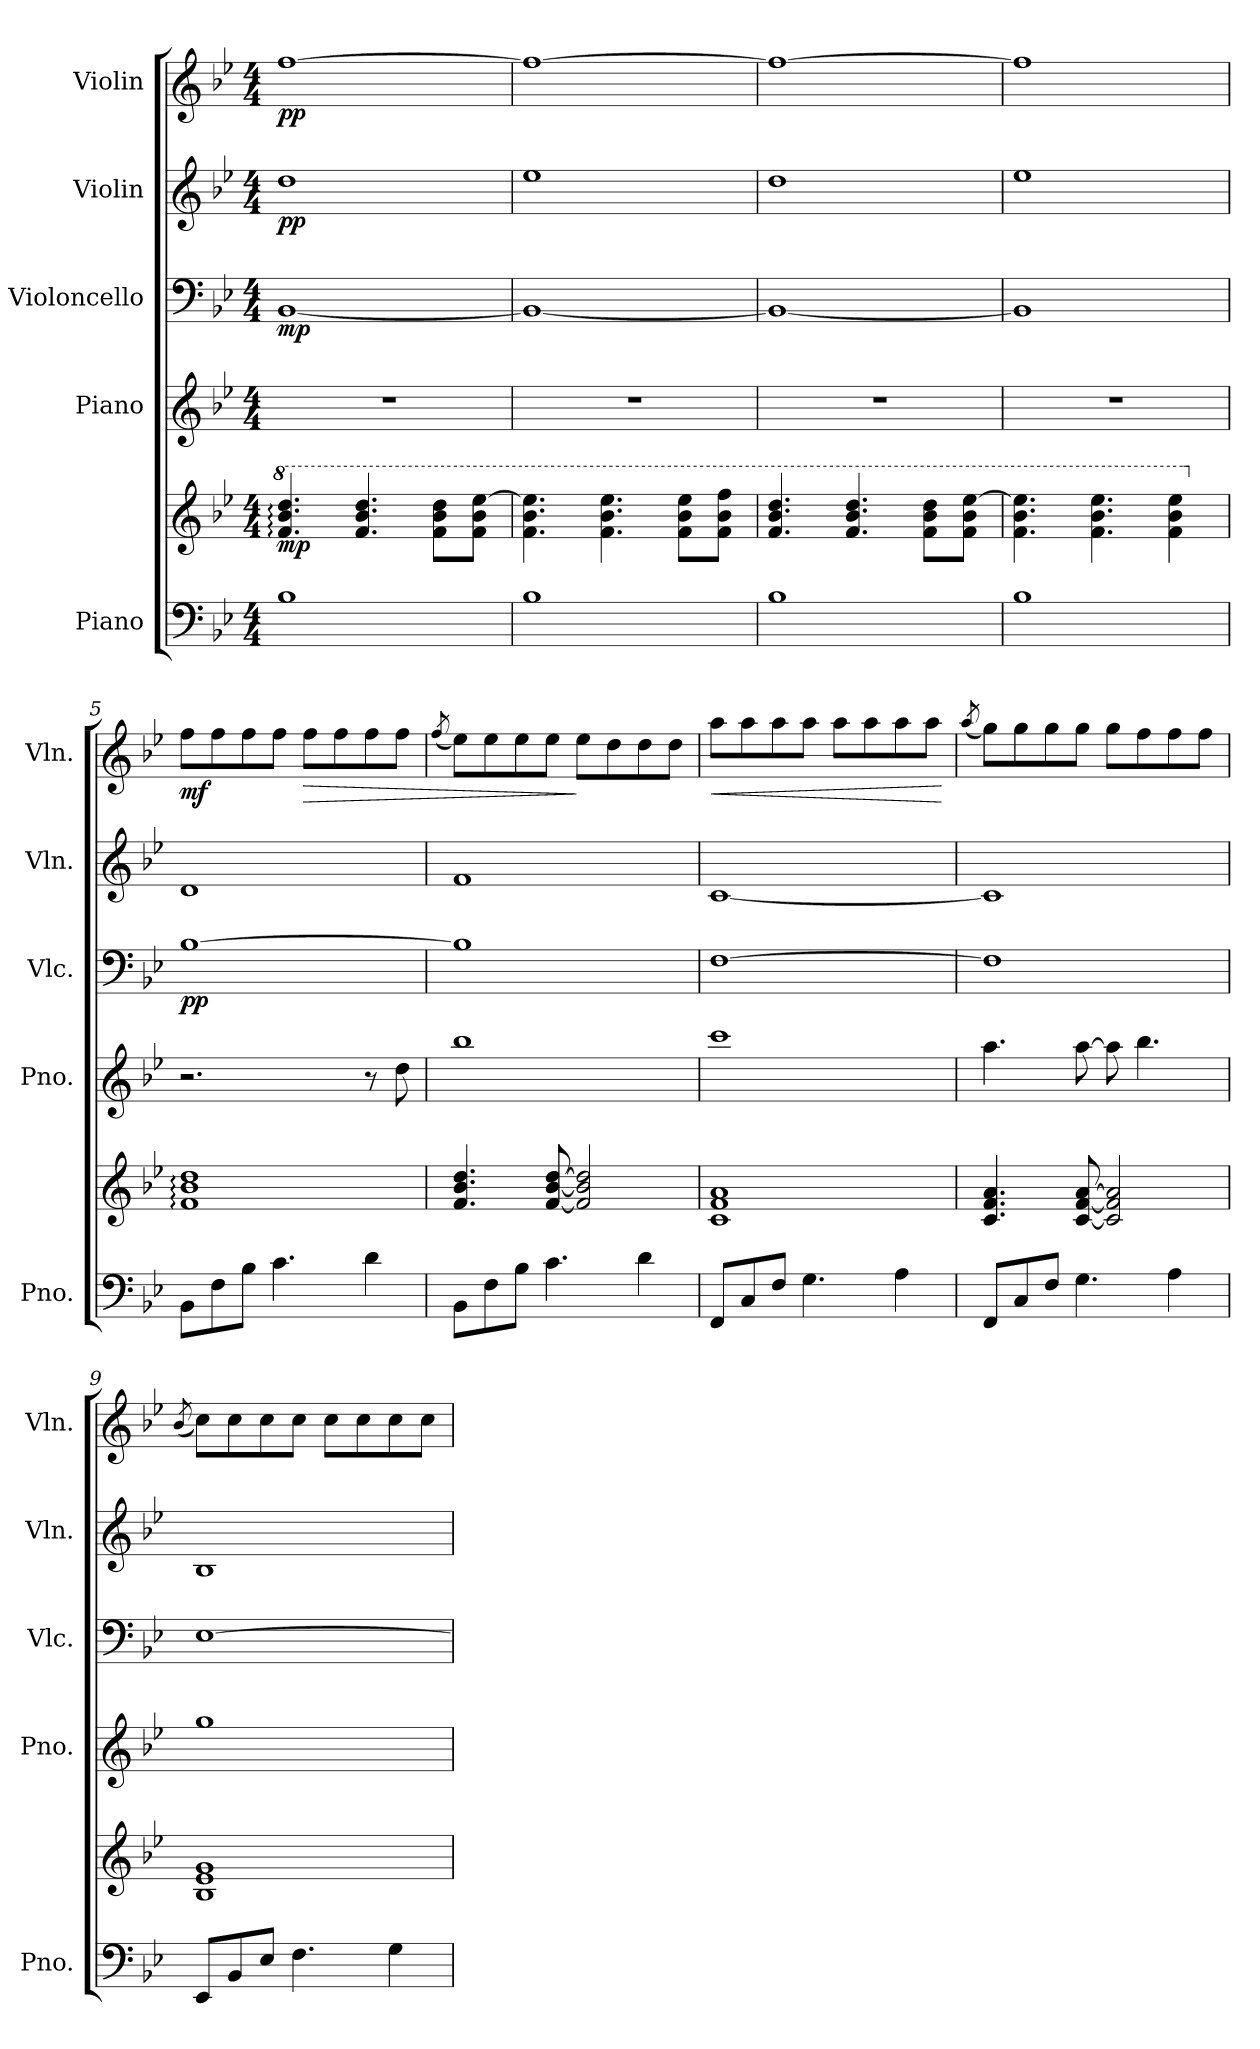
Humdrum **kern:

**kern	**kern	**dynam	**kern	**kern	**dynam	**kern	**dynam	**kern	**dynam
*part5	*part5	*part5	*part4	*part3	*part3	*part2	*part2	*part1	*part1
*staff6	*staff5	*staff5/6	*staff4	*staff3	*staff3	*staff2	*staff2	*staff1	*staff1
*I"Piano	*	*	*I"Piano	*I"Violoncello	*	*I"Violin	*	*I"Violin	*
*I'Pno.	*	*	*I'Pno.	*I'Vlc.	*	*I'Vln.	*	*I'Vln.	*
*clefF4	*clefG2	*	*clefG2	*clefF4	*	*clefG2	*	*clefG2	*
*k[b-e-]	*k[b-e-]	*	*k[b-e-]	*k[b-e-]	*	*k[b-e-]	*	*k[b-e-]	*
*M4/4	*M4/4	*	*M4/4	*M4/4	*	*M4/4	*	*M4/4	*
*MM88	*MM88	*	*MM88	*MM88	*	*MM88	*	*MM88	*
*	*8va	*	*	*	*	*	*	*	*
=1	=1	=1	=1	=1	=1	=1	=1	=1	=1
!	!	!LO:DY:b	!	!	!LO:DY:b	!	!LO:DY:b	!	!LO:DY:b
1B-	4.ff/: 4.bb-/: 4.ddd/:	mp	1r	[1BB-	mp	1dd	pp	[1ff	pp
.	4.ff/ 4.bb-/ 4.ddd/	.	.	.	.	.	.	.	.
.	8ff\ 8bb-\ 8ddd\L	.	.	.	.	.	.	.	.
.	8ff\ 8bb-\ [8eee-\J	.	.	.	.	.	.	.	.
=2	=2	=2	=2	=2	=2	=2	=2	=2	=2
1B-	4.ff\ 4.bb-\ 4.eee-\]	.	1r	1BB-_	.	1ee-	.	1ff_	.
.	4.ff\ 4.bb-\ 4.eee-\	.	.	.	.	.	.	.	.
.	8ff\ 8bb-\ 8eee-\L	.	.	.	.	.	.	.	.
.	8ff\ 8bb-\ 8fff\J	.	.	.	.	.	.	.	.
=3	=3	=3	=3	=3	=3	=3	=3	=3	=3
1B-	4.ff/ 4.bb-/ 4.ddd/	.	1r	1BB-_	.	1dd	.	1ff_	.
.	4.ff/ 4.bb-/ 4.ddd/	.	.	.	.	.	.	.	.
.	8ff\ 8bb-\ 8ddd\L	.	.	.	.	.	.	.	.
.	8ff\ 8bb-\ [8eee-\J	.	.	.	.	.	.	.	.
=4	=4	=4	=4	=4	=4	=4	=4	=4	=4
1B-	4.ff\ 4.bb-\ 4.eee-\]	.	1r	1BB-]	.	1ee-	.	1ff]	.
.	4.ff\ 4.bb-\ 4.eee-\	.	.	.	.	.	.	.	.
.	4ff\ 4bb-\ 4eee-\	.	.	.	.	.	.	.	.
=5	=5	=5	=5	=5	=5	=5	=5	=5	=5
*	*X8va	*	*	*	*	*	*	*	*
!	!	!	!	!	!LO:DY:b	!	!	!	!LO:DY:b
8BB-\L	1f: 1b-: 1dd:	.	2.r	[1B-	pp	1d	.	8ff\L	mf
8F\	.	.	.	.	.	.	.	8ff\	.
8B-\J	.	.	.	.	.	.	.	8ff\	.
4.c\	.	.	.	.	.	.	.	8ff\J	.
!	!	!	!	!	!	!	!	!	!LO:HP:b
.	.	.	.	.	.	.	.	8ff\L	>
.	.	.	.	.	.	.	.	8ff\	.
4d\	.	.	8r	.	.	.	.	8ff\	.
.	.	.	8dd\	.	.	.	.	8ff\J	.
!!LO:LB:g=z
=6	=6	=6	=6	=6	=6	=6	=6	=6	=6
.	.	.	.	.	.	.	.	(<8qff/	.
8BB-\L	4.f/ 4.b-/ 4.dd/	.	1bb-	1B-]	.	1f	.	8ee-\L)	.
8F\	.	.	.	.	.	.	.	8ee-\	.
8B-\J	.	.	.	.	.	.	.	8ee-\	.
4.c\	[8f/ [8b-/ [8dd/	.	.	.	.	.	.	8ee-\J	.
.	2f/] 2b-/] 2dd/]	.	.	.	.	.	.	8ee-\L	]
.	.	.	.	.	.	.	.	8dd\	.
4d\	.	.	.	.	.	.	.	8dd\	.
.	.	.	.	.	.	.	.	8dd\J	.
=7	=7	=7	=7	=7	=7	=7	=7	=7	=7
!	!	!	!	!	!	!	!	!	!LO:HP:b
8FF/L	1c 1f 1a	.	1ccc	[1F	.	[1c	.	8aa\L	<
8C/	.	.	.	.	.	.	.	8aa\	.
8F/J	.	.	.	.	.	.	.	8aa\	.
4.G\	.	.	.	.	.	.	.	8aa\J	.
.	.	.	.	.	.	.	.	8aa\L	.
.	.	.	.	.	.	.	.	8aa\	.
4A\	.	.	.	.	.	.	.	8aa\	.
.	.	.	.	.	.	.	.	8aa\J	.
.	.	.	.	.	.	.	.	.	[
=8	=8	=8	=8	=8	=8	=8	=8	=8	=8
.	.	.	.	.	.	.	.	(<8qaa/	.
8FF/L	4.c/ 4.f/ 4.a/	.	4.aa\	1F]	.	1c]	.	8gg\L)	.
8C/	.	.	.	.	.	.	.	8gg\	.
8F/J	.	.	.	.	.	.	.	8gg\	.
4.G\	[8c/ [8f/ [8a/	.	[8aa\	.	.	.	.	8gg\J	.
.	2c/] 2f/] 2a/]	.	8aa\]	.	.	.	.	8gg\L	.
.	.	.	4.bb-\	.	.	.	.	8ff\	.
4A\	.	.	.	.	.	.	.	8ff\	.
.	.	.	.	.	.	.	.	8ff\J	.
=9	=9	=9	=9	=9	=9	=9	=9	=9	=9
.	.	.	.	.	.	.	.	(<8qb-/	.
8EE-/L	1B- 1e- 1g	.	1gg	[1E-	.	1B-	.	8cc\L)	.
8BB-/	.	.	.	.	.	.	.	8cc\	.
8E-/J	.	.	.	.	.	.	.	8cc\	.
4.F\	.	.	.	.	.	.	.	8cc\J	.
.	.	.	.	.	.	.	.	8cc\L	.
.	.	.	.	.	.	.	.	8cc\	.
4G\	.	.	.	.	.	.	.	8cc\	.
.	.	.	.	.	.	.	.	8cc\J	.
=	=	=	=	=	=	=	=	=	=
*-	*-	*-	*-	*-	*-	*-	*-	*-	*-
